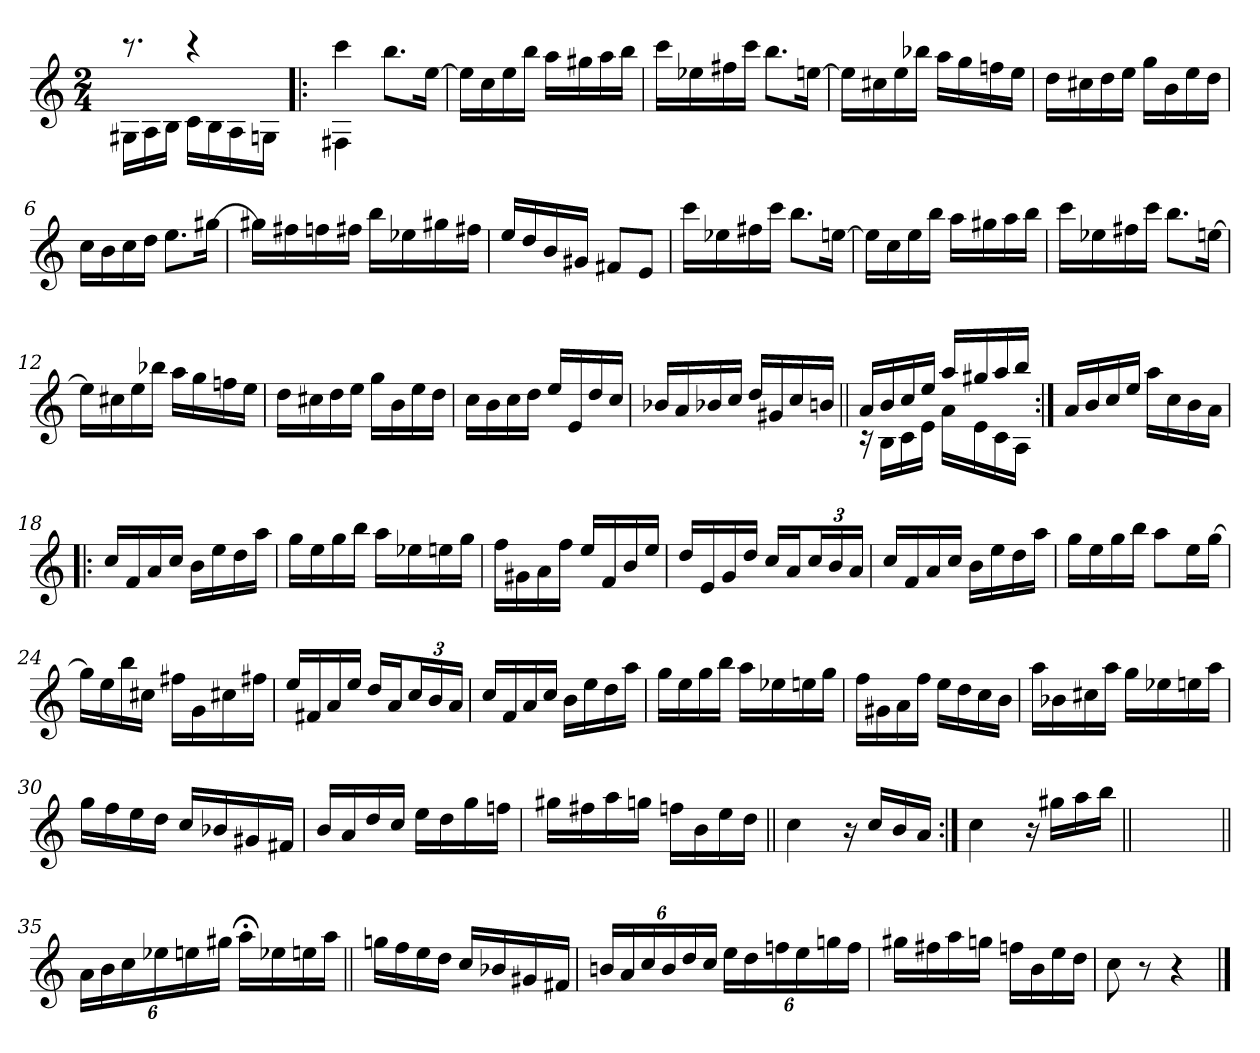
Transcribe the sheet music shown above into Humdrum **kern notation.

**kern
*part1
*staff1
*clefG2
*k[]
*C:
*M2/4
=
*^
8.r	16G#X!\LL
.	16A!\
.	16B!\JJ
4r	16c!\LL
.	16B!\
.	16A!\
.	16Gn!\JJ
=1!|:	=1!|:
4ccc\	4F#X!\
8.bb\L	4ryy
[<16ee\Jk	.
*v	*v
=2
16ee\LL]
16cc\
16ee\
16bb\JJ
16aa\LL
16gg#X\
16aa\
16bb\JJ
=3
16ccc\LL
16ee-X\
16ff#X\
16ccc\JJ
8.bb\L
[16een\Jk
!!LO:LB:g=z
=4
16ee\LL]
16cc#X\
16ee\
16bb-X\JJ
16aa\LL
16gg\
16ffn\
16ee\JJ
=5
16dd\LL
16cc#X\
16dd\
16ee\JJ
16gg\LL
16b\
16ee\
16dd\JJ
=6
16cc\LL
16b\
16cc\
16dd\JJ
8.ee\L
[16gg#X\Jk
=7
16gg#X\LL]
16ff#X\
16ffn\
16ff#X\JJ
16bb\LL
16ee-X\
16gg#X\
16ff#X\JJ
=8
16ee/LL
16dd/
16b/
16g#X/JJ
8f#X/L
8e/J
!!LO:LB:g=z
=9
16ccc\LL
16ee-X\
16ff#X\
16ccc\JJ
8.bb\L
[16een\Jk
=10
16ee\LL]
16cc\
16ee\
16bb\JJ
16aa\LL
16gg#X\
16aa\
16bb\JJ
=11
16ccc\LL
16ee-X\
16ff#X\
16ccc\JJ
8.bb\L
[16een\Jk
=12
16ee\LL]
16cc#X\
16ee\
16bb-X\JJ
16aa\LL
16gg\
16ffn\
16ee\JJ
!!LO:LB:g=z
=13
16dd\LL
16cc#X\
16dd\
16ee\JJ
16gg\LL
16b\
16ee\
16dd\JJ
=14
16cc\LL
16b\
16cc\
16dd\JJ
16ee/LL
16e/
16dd/
16cc/JJ
=15
16b-X/LL
16a/
16b-X/
16cc/JJ
16dd/LL
16g#X/
16cc/
16bn/JJ
=16||
*^
16a/LL	16rc
16b/	16B!\LL
16cc/	16c!\
16ee/JJ	16e!\JJ
16aa/LL	16a!\LL
16gg#X/	16e!\
16aa/	16c!\
16bb/JJ	16A!\JJ
*v	*v
!!LO:LB:g=z
=17:|!
16a/LL
16b/
16cc/
16ee/JJ
16aa\LL
16cc\
16b\
16a\JJ
=18!|:
16cc/LL
16f/
16a/
16cc/JJ
16b\LL
16ee\
16dd\
16aa\JJ
=19
16gg\LL
16ee\
16gg\
16bb\JJ
16aa\LL
16ee-X\
16een\
16gg\JJ
=20
16ff\LL
16g#X\
16a\
16ff\JJ
16ee/LL
16f/
16b/
16ee/JJ
!!LO:LB:g=z
=21
16dd/LL
16e/
16g/
16dd/JJ
16cc/LL
16a/J
24cc/L
24b/
24a/JJ
=22
16cc/LL
16f/
16a/
16cc/JJ
16b\LL
16ee\
16dd\
16aa\JJ
=23
16gg\LL
16ee\
16gg\
16bb\JJ
8aa\L
16ee\L
[16gg\JJ
=24
16gg\LL]
16ee\
16bb\
16cc#X\JJ
16ff#X\LL
16g\
16cc#X\
16ff#X\JJ
!!LO:LB:g=z
=25
16ee/LL
16f#X/
16a/
16ee/JJ
16dd/LL
16a/J
24cc/L
24b/
24a/JJ
=26
16cc/LL
16f/
16a/
16cc/JJ
16b\LL
16ee\
16dd\
16aa\JJ
=27
16gg\LL
16ee\
16gg\
16bb\JJ
16aa\LL
16ee-X\
16een\
16gg\JJ
=28
16ff\LL
16g#X\
16a\
16ff\JJ
16ee\LL
16dd\
16cc\
16b\JJ
!!LO:LB:g=z
=29
16aa\LL
16b-X\
16cc#X\
16aa\JJ
16gg\LL
16ee-X\
16een\
16aa\JJ
=30
16gg\LL
16ff\
16ee\
16dd\JJ
16cc/LL
16b-X/
16g#X/
16f#X/JJ
=31
16b/LL
16a/
16dd/
16cc/JJ
16ee\LL
16dd\
16gg\
16ffn\JJ
!!LO:PB:g=z
=32
16gg#X\LL
16ff#X\
16aa\
16ggn\JJ
16ffn\LL
16b\
16ee\
16dd\JJ
=33||
4cc\
16r
16cc/LL
16b/
16a/JJ
=34:|!
4cc\
16r
16gg#X\LL
16aa\
16bb\JJ
=34X341||
2ryy
!!LO:LB:g=z
=35||
24a\LL
24b\
24cc\
24ee-X\
24een\
24gg#X\JJ
16aa;<\LL
16ee-X\
16een\
16aa\JJ
=36||
16ggn\LL
16ff\
16ee\
16dd\JJ
16cc/LL
16b-X/
16g#X/
16f#X/JJ
=37
24bn/LL
24a/
24cc/
24b/
24dd/
24cc/JJ
24ee\LL
24dd\
24ffn\
24ee\
24ggn\
24ff\JJ
!!LO:LB:g=z
=38
16gg#X\LL
16ff#X\
16aa\
16ggn\JJ
16ffn\LL
16b\
16ee\
16dd\JJ
=39
8cc\
8r
4r
==
*-
